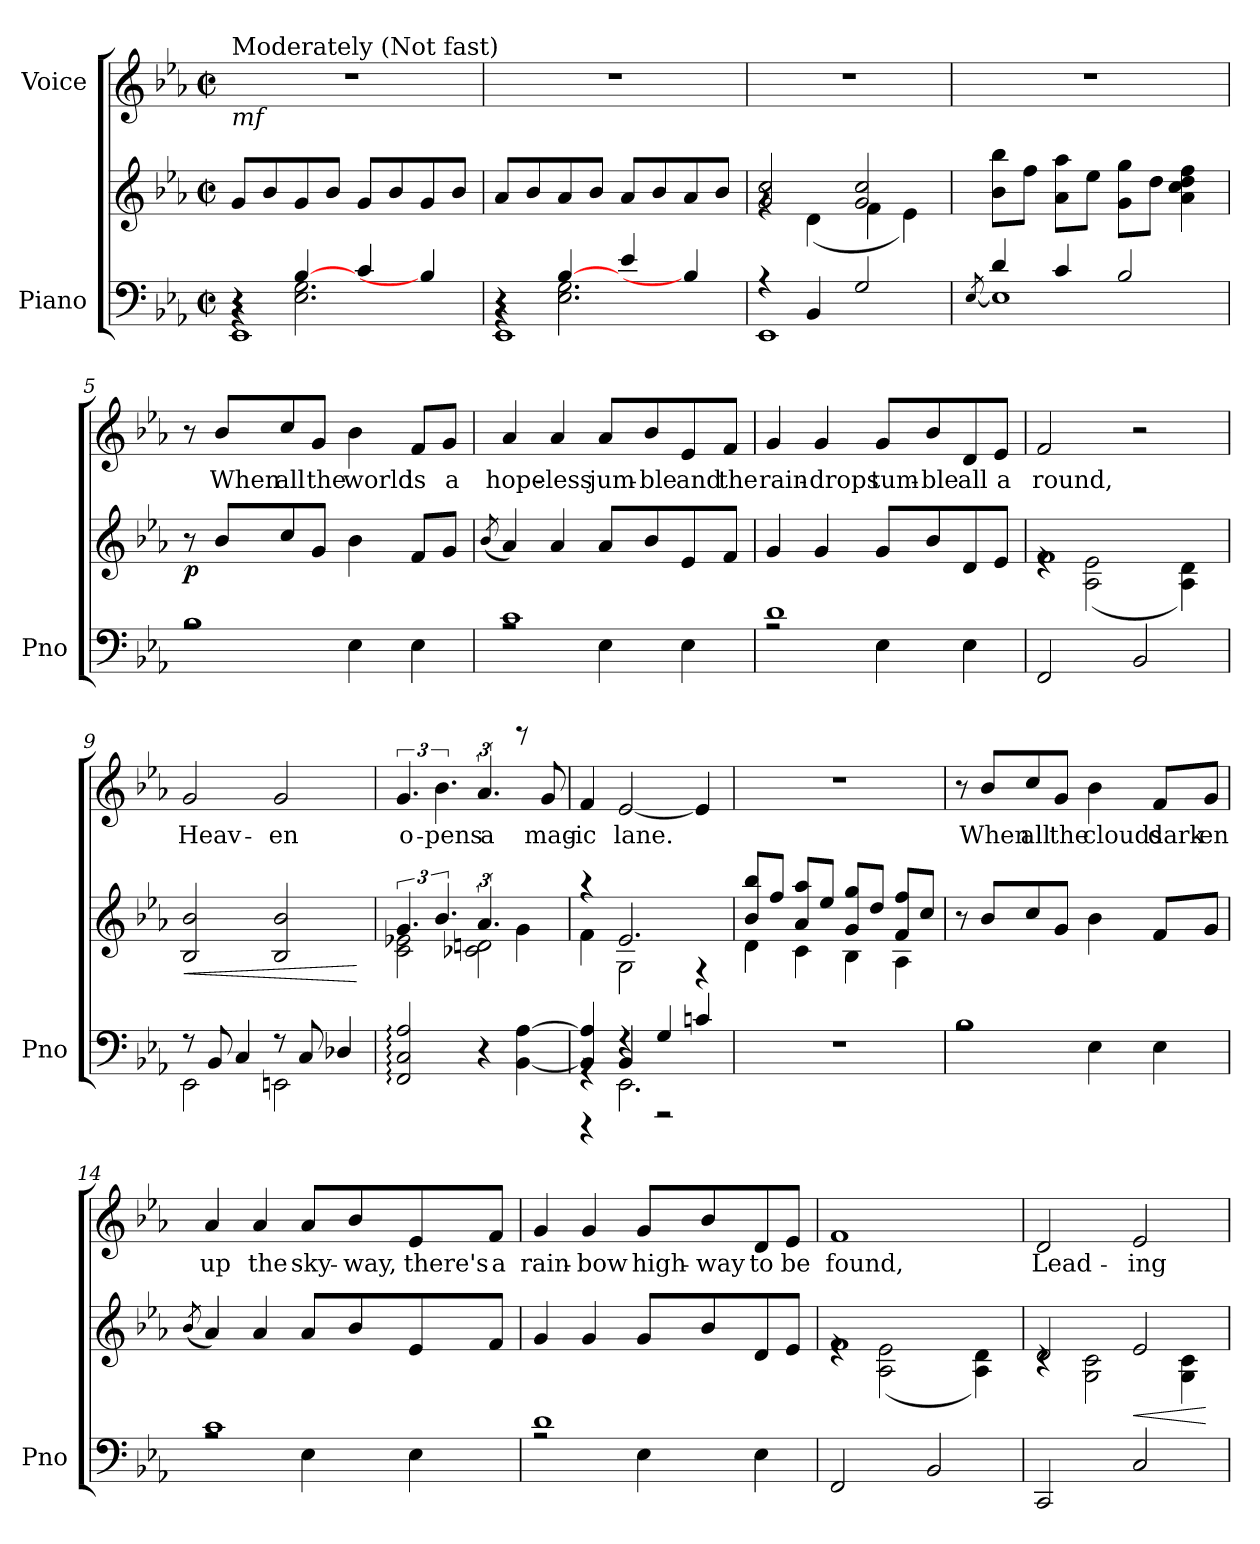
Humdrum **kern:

**kern	**kern	**dynam	**kern	**text
*part2	*part2	*part2	*part1	*part1
*staff3	*staff2	*staff2/3	*staff1	*staff1
*I"Piano	*	*	*I"Voice	*
*I'Pno	*	*	*	*
*clefF4	*clefG2	*	*clefG2	*
*k[b-e-a-]	*k[b-e-a-]	*	*k[b-e-a-]	*
*M2/2	*M2/2	*	*M2/2	*
*met(c|)	*met(c|)	*	*met(c|)	*
*MM70	*MM70	*	*MM70	*
=1	=1	=1	=1	=1
*^	*	*	*	*
*	*^	*	*	*	*
!	!	!	!	!	!LO:TX:b:i:t=mf	!
!	!	!	!	!	!LO:TX:a:t=Moderately (Not fast)	!
1EE-	4r	4rBB	8g/L	.	1r	.
.	.	.	8b-/	.	.	.
.	2.E-\ 2.G\	[4B-/	8g/	.	.	.
.	.	.	8b-/J	.	.	.
.	.	4c/	8g/L	.	.	.
.	.	.	8b-/	.	.	.
.	.	4B-/]	8g/	.	.	.
.	.	.	8b-/J	.	.	.
=2	=2	=2	=2	=2	=2	=2
1EE-	4r	4rBB	8a-/L	.	1r	.
.	.	.	8b-/	.	.	.
.	2.E-\ 2.G\	[4B-/	8a-/	.	.	.
.	.	.	8b-/J	.	.	.
.	.	4e-/	8a-/L	.	.	.
.	.	.	8b-/	.	.	.
.	.	4B-/]	8a-/	.	.	.
.	.	.	8b-/J	.	.	.
*	*v	*v	*	*	*	*
=3	=3	=3	=3	=3	=3
*	*	*^	*	*	*
1EE-	4rA	2g/ 2cc/	4rg	.	1r	.
.	4BB-/	.	(<4d\	.	.	.
.	2G/	2g/ 2cc/	4f\	.	.	.
.	.	.	4e-\)	.	.	.
*	*	*v	*v	*	*	*
=4	=4	=4	=4	=4	=4
[8qE-/	.	.	.	.	.
1E-]	4d/	8b-\ 8bb-\L	.	1r	.
.	.	8ff\J	.	.	.
.	4c/	8a-\ 8aa-\L	.	.	.
.	.	8ee-\J	.	.	.
.	2B-/	8g\ 8gg\L	.	.	.
.	.	8dd\J	.	.	.
.	.	4a-\ 4cc\ 4dd\ 4ff\	.	.	.
!!LO:LB:g=z
=5	=5	=5	=5	=5	=5
!	!	!	!LO:DY:b	!	!
1B-	2rA	8r	p	8r	.
!	!	!	!	!	!LO:LY:b
.	.	8b-/L	.	8b-/L	When
!	!	!	!	!	!LO:LY:b
.	.	8cc/	.	8cc/	all
!	!	!	!	!	!LO:LY:b
.	.	8g/J	.	8g/J	the
!	!	!	!	!	!LO:LY:b
.	4E-\	4b-\	.	4b-\	world
!	!	!	!	!	!LO:LY:b
.	4E-\	8f/L	.	8f/L	is
!	!	!	!	!	!LO:LY:b
.	.	8g/J	.	8g/J	a
=6	=6	=6	=6	=6	=6
.	.	(<8qb-/	.	.	.
!	!	!	!	!	!LO:LY:b
1c	2rA	4a-/)	.	4a-/	hope-
!	!	!	!	!	!LO:LY:b
.	.	4a-/	.	4a-/	less
!	!	!	!	!	!LO:LY:b
.	4E-\	8a-/L	.	8a-/L	jum-
!	!	!	!	!	!LO:LY:b
.	.	8b-/	.	8b-/	-ble
!	!	!	!	!	!LO:LY:b
.	4E-\	8e-/	.	8e-/	and
!	!	!	!	!	!LO:LY:b
.	.	8f/J	.	8f/J	the
=7	=7	=7	=7	=7	=7
!	!	!	!	!	!LO:LY:b
1d	2rA	4g/	.	4g/	rain-
!	!	!	!	!	!LO:LY:b
.	.	4g/	.	4g/	-drops
!	!	!	!	!	!LO:LY:b
.	4E-\	8g/L	.	8g/L	tum-
!	!	!	!	!	!LO:LY:b
.	.	8b-/	.	8b-/	-ble
!	!	!	!	!	!LO:LY:b
.	4E-\	8d/	.	8d/	all
!	!	!	!	!	!LO:LY:b
.	.	8e-/J	.	8e-/J	a
*v	*v	*	*	*	*
!!LO:LB:g=z
=8	=8	=8	=8	=8
*	*^	*	*	*
!	!	!	!	!	!LO:LY:b
2FF/	1f	4re	.	2f/	round,
.	.	(<2A-\ 2e-\	.	.	.
2BB-/	.	.	.	2r	.
.	.	4A-\ 4d\)	.	.	.
=9	=9	=9	=9	=9	=9
*^	*	*	*	*	*
!	!	!	!	!LO:HP:b	!	!LO:LY:b
*	*	*v	*v	*	*	*
2EE-\	8rF	2B-/ 2b-/	<	2g/	Heav-
.	8BB-/	.	.	.	.
.	4C/	.	.	.	.
!	!	!	!	!	!LO:LY:b
2EEn\	8rF	2B-/ 2b-/	.	2g/	-en
.	8C/	.	.	.	.
.	4D-X/	.	.	.	.
*v	*v	*	*	*	*
.	.	[	.	.
=10	=10	=10	=10	=10
*	*^	*	*	*
!	!	!	!	!	!LO:LY:b
2FF/: 2C/: 2A-/:	2c\ 2e-X\	6.g/	.	6.g/	o-
!	!	!	!	!	!LO:LY:b
.	.	6.b-/	.	6.b-\	-pens
!	!	!	!	!	!LO:LY:b
4r	2c-X\ 2dn\	6.a-/	.	6.a-/	a
[4BB-i\ [4A-\	.	4g\	.	8reee	.
!	!	!	!	!	!LO:LY:b
.	.	.	.	8g/	mag-
=11	=11	=11	=11	=11	=11
*^	*	*	*	*	*
*	*^	*	*	*	*	*
!	!	!	!	!	!	!	!LO:LY:b
4BB-/] 4A-/]	4rGG	4rDDD	4raa	4f\	.	4f/	-ic
!	!	!	!	!	!	!	!LO:LY:b
4rF	2.EE-\	4BB-/	2.e-/	2G\	.	[2e-/	lane.
2rFFF	.	4G/	.	.	.	.	.
.	.	4cn/	.	4r	.	4e-/]	.
*v	*v	*v	*	*	*	*	*
=12	=12	=12	=12	=12	=12
1r	4d\	8b-/ 8bb-/L	.	1r	.
.	.	8ff/J	.	.	.
.	4c\	8a-/ 8aa-/L	.	.	.
.	.	8ee-/J	.	.	.
.	4B-\	8g/ 8gg/L	.	.	.
.	.	8dd/J	.	.	.
.	4A-\	8f/ 8ff/L	.	.	.
.	.	8cc/J	.	.	.
*	*v	*v	*	*	*
!!LO:PB:g=z
=13	=13	=13	=13	=13
*^	*	*	*	*
1B-	2rA	8r	.	8r	.
!	!	!	!	!	!LO:LY:b
.	.	8b-/L	.	8b-/L	When
!	!	!	!	!	!LO:LY:b
.	.	8cc/	.	8cc/	all
!	!	!	!	!	!LO:LY:b
.	.	8g/J	.	8g/J	the
!	!	!	!	!	!LO:LY:b
.	4E-\	4b-\	.	4b-\	clouds
!	!	!	!	!	!LO:LY:b
.	4E-\	8f/L	.	8f/L	dark-
!	!	!	!	!	!LO:LY:b
.	.	8g/J	.	8g/J	-en
=14	=14	=14	=14	=14	=14
.	.	(<8qb-/	.	.	.
!	!	!	!	!	!LO:LY:b
1c	2rA	4a-/)	.	4a-/	up
!	!	!	!	!	!LO:LY:b
.	.	4a-/	.	4a-/	the
!	!	!	!	!	!LO:LY:b
.	4E-\	8a-/L	.	8a-/L	sky-
!	!	!	!	!	!LO:LY:b
.	.	8b-/	.	8b-/	-way,
!	!	!	!	!	!LO:LY:b
.	4E-\	8e-/	.	8e-/	there's
!	!	!	!	!	!LO:LY:b
.	.	8f/J	.	8f/J	a
!!LO:LB:g=z
=15	=15	=15	=15	=15	=15
!	!	!	!	!	!LO:LY:b
1d	2rA	4g/	.	4g/	rain-
!	!	!	!	!	!LO:LY:b
.	.	4g/	.	4g/	-bow
!	!	!	!	!	!LO:LY:b
.	4E-\	8g/L	.	8g/L	high-
!	!	!	!	!	!LO:LY:b
.	.	8b-/	.	8b-/	-way
!	!	!	!	!	!LO:LY:b
.	4E-\	8d/	.	8d/	to
!	!	!	!	!	!LO:LY:b
.	.	8e-/J	.	8e-/J	be
*v	*v	*	*	*	*
=16	=16	=16	=16	=16
*	*^	*	*	*
!	!	!	!	!	!LO:LY:b
2FF/	1f	4re	.	1f	found,
.	.	(<2A-\ 2e-\	.	.	.
2BB-/	.	.	.	.	.
.	.	4A-\ 4d\)	.	.	.
=17	=17	=17	=17	=17	=17
!	!	!	!	!	!LO:LY:b
2CC/	2d/	4rc	.	2d/	Lead-
.	.	2G\ 2c\	.	.	.
!	!	!	!LO:HP:b	!	!LO:LY:b
2C/	2e-/	.	<	2e-/	-ing
.	.	4G\ 4c\	.	.	.
*	*v	*v	*	*	*
.	.	[	.	.
=	=	=	=	=
*-	*-	*-	*-	*-
